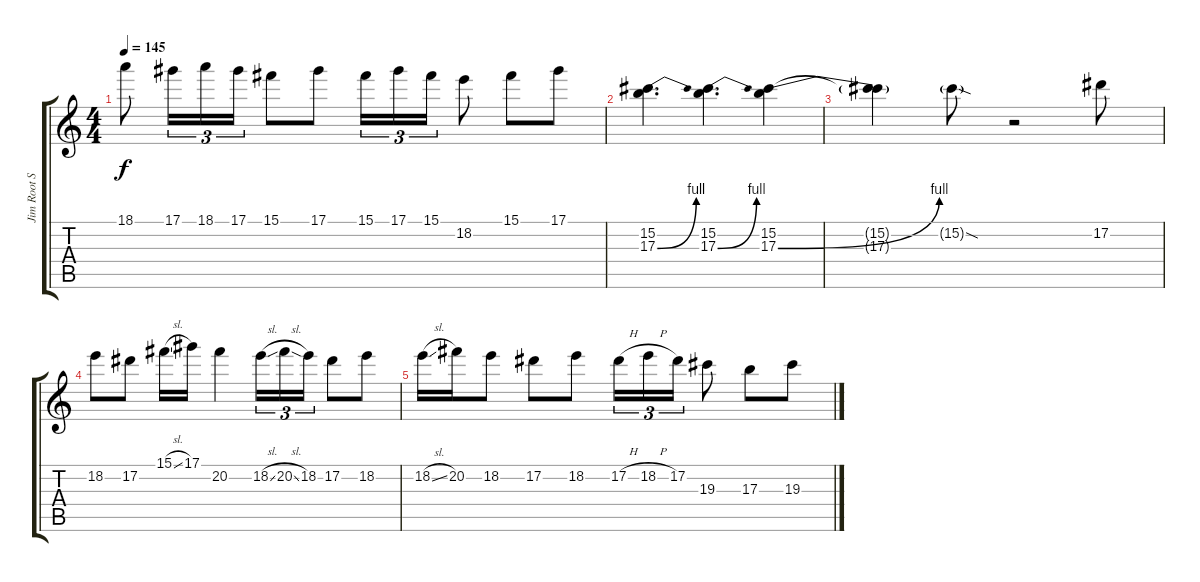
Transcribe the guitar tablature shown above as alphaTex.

\track ("Jim Root Solo" "Jim Root S") {instrument overdrivenguitar}
\staff {score tabs}
\tuning (Eb4 Bb3 Gb3 Db3 Ab2 Db2) {hide}
\ts (4 4)
\tempo 145
\clef g2
\ks c
18.1{t}.8{dy f} 17.1.16{tu (3 2)} 18.1.16{tu (3 2)} 17.1.16{tu (3 2)} 15.1.8 17.1.8 15.1.16{tu (3 2)} 17.1.16{tu (3 2)} 15.1.16{tu (3 2)} 18.2.8 15.1.8 17.1.8 |
(15.2 17.3{be (bend 0 0 60 4)}).4{d} (15.2 17.3{be (bend 0 0 60 4)}).4{d} (15.2 17.3{be (bend 0 0 60 4)}).4 |
(15.2{t} 17.3{t}).4 15.2{sod g}.8 r.2 17.2.8 |
18.2.8 17.2.8 15.1{sl}.16 17.1.16 20.2.4 18.2{sl}.16{tu (3 2)} 20.2{sl}.16{tu (3 2)} 18.2.16{tu (3 2)} 17.2.8 18.2.8 |
18.2{sl}.16 20.2.16 18.2.8 17.2.8 18.2.8 17.2{h}.16{tu (3 2)} 18.2{h}.16{tu (3 2)} 17.2.16{tu (3 2)} 19.3.8 17.3.8 19.3.8
